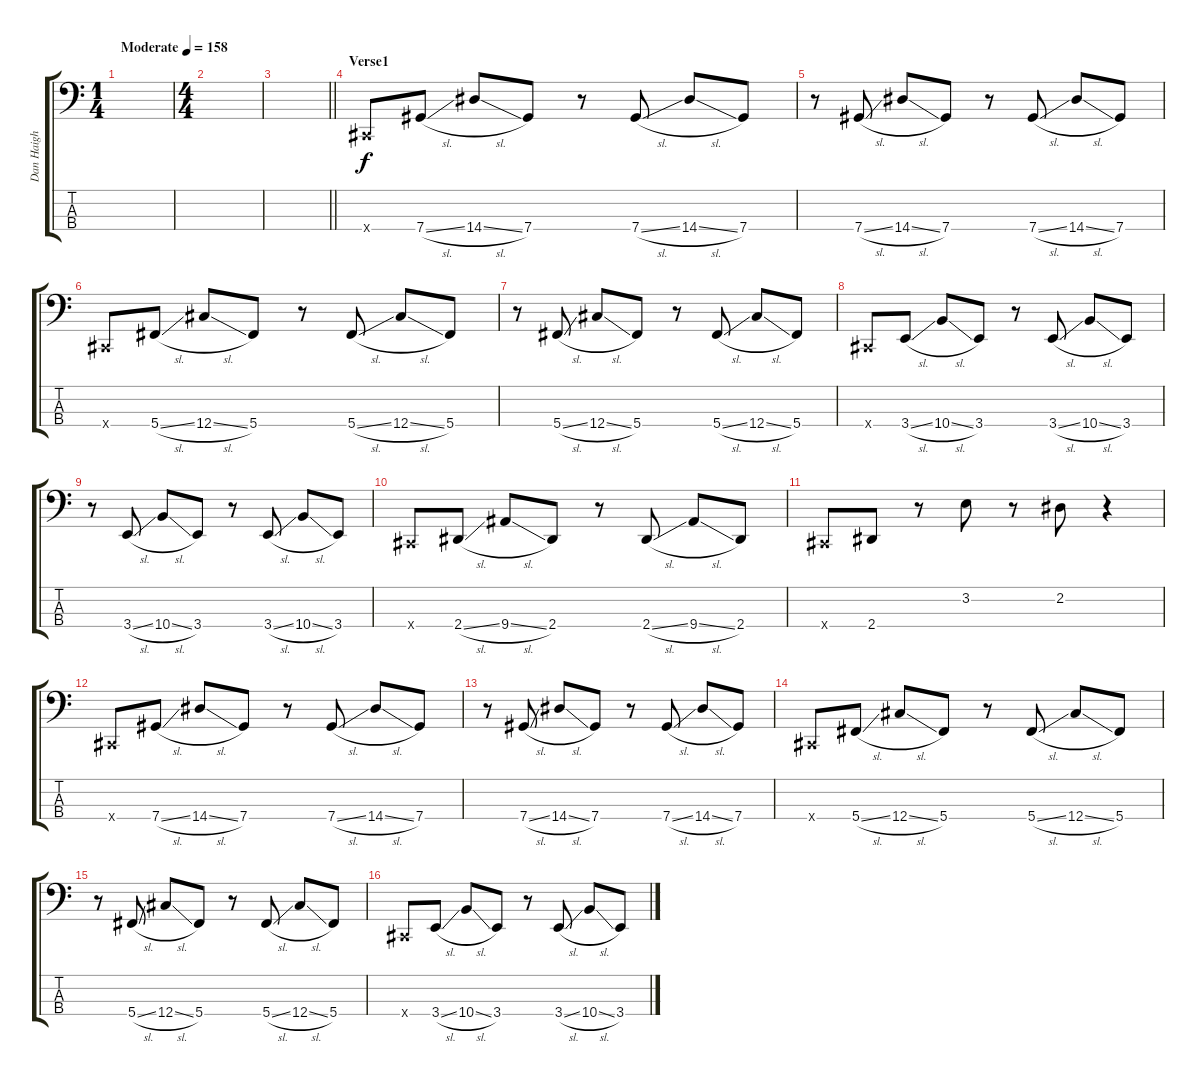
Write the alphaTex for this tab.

\track ("Dan Haigh" "Dan Haigh") {instrument electricbasspick}
\staff {score tabs}
\tuning (Gb2 Db2 Ab1 Db1) {hide}
\ts (1 4)
\tempo (158 "Moderate")
\clef f4
\ks c
|
\ts (4 4)
|
\barLineRight lightlight
|
\section ("" "Verse1")
0.4{x}.8 7.4{sl}.8 14.4{sl}.8 7.4.8 r.8 7.4{sl}.8 14.4{sl}.8 7.4.8 |
r.8 7.4{sl}.8 14.4{sl}.8 7.4.8 r.8 7.4{sl}.8 14.4{sl}.8 7.4.8 |
0.4{x}.8 5.4{sl}.8 12.4{sl}.8 5.4.8 r.8 5.4{sl}.8 12.4{sl}.8 5.4.8 |
r.8 5.4{sl}.8 12.4{sl}.8 5.4.8 r.8 5.4{sl}.8 12.4{sl}.8 5.4.8 |
0.4{x}.8 3.4{sl}.8 10.4{sl}.8 3.4.8 r.8 3.4{sl}.8 10.4{sl}.8 3.4.8 |
r.8 3.4{sl}.8 10.4{sl}.8 3.4.8 r.8 3.4{sl}.8 10.4{sl}.8 3.4.8 |
0.4{x}.8 2.4{sl}.8 9.4{sl}.8 2.4.8 r.8 2.4{sl}.8 9.4{sl}.8 2.4.8 |
0.4{x}.8 2.4.8 r.8 3.2.8 r.8 2.2.8 r.4 |
0.4{x}.8 7.4{sl}.8 14.4{sl}.8 7.4.8 r.8 7.4{sl}.8 14.4{sl}.8 7.4.8 |
r.8 7.4{sl}.8 14.4{sl}.8 7.4.8 r.8 7.4{sl}.8 14.4{sl}.8 7.4.8 |
0.4{x}.8 5.4{sl}.8 12.4{sl}.8 5.4.8 r.8 5.4{sl}.8 12.4{sl}.8 5.4.8 |
r.8 5.4{sl}.8 12.4{sl}.8 5.4.8 r.8 5.4{sl}.8 12.4{sl}.8 5.4.8 |
0.4{x}.8 3.4{sl}.8 10.4{sl}.8 3.4.8 r.8 3.4{sl}.8 10.4{sl}.8 3.4.8
